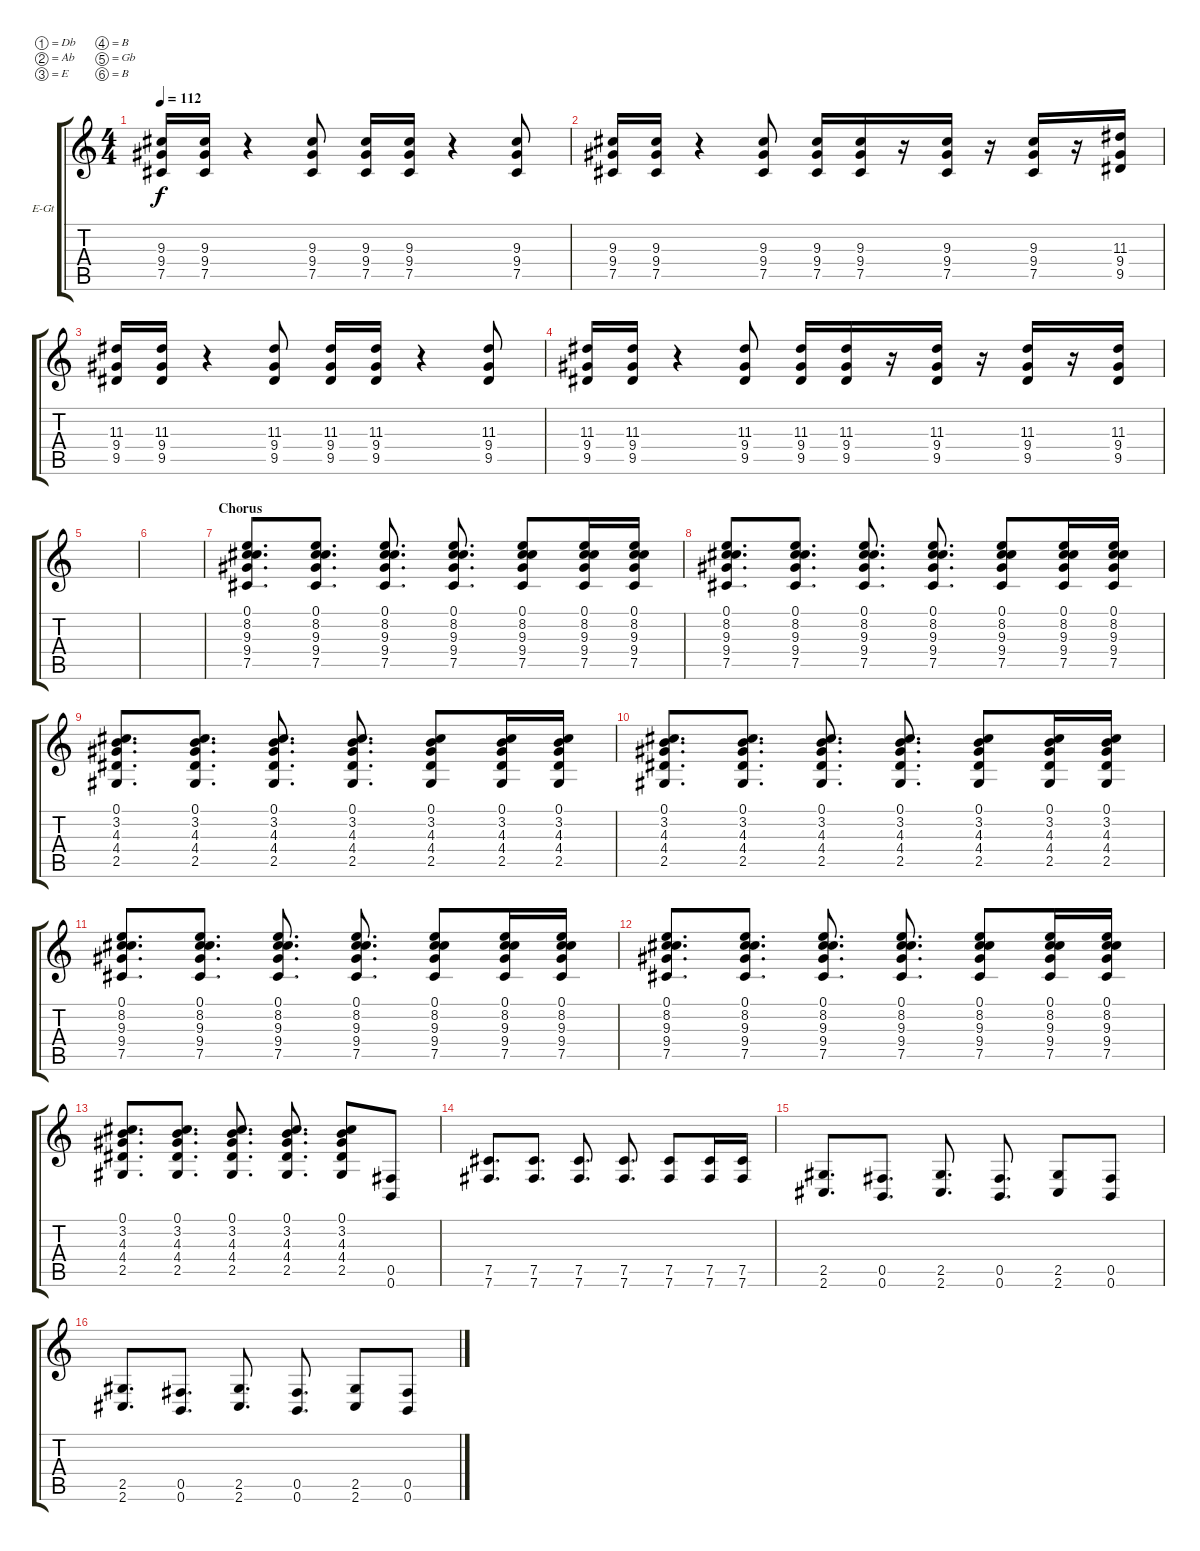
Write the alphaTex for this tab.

\defaultSystemsLayout 4
\bracketExtendMode groupsimilarinstruments
\firstSystemTrackNameOrientation horizontal
\otherSystemsTrackNameOrientation horizontal
\track ("Рубен" "E-Gt") {instrument overdrivenguitar}
\staff {score tabs}
\tuning (Db4 Ab3 E3 B2 Gb2 B1)
\ts (4 4)
\tempo 112
\clef g2
\ks c
(7.5 9.4 9.3).16{dy f} (7.5 9.4 9.3).16 r.4 (7.5 9.4 9.3).8 (7.5 9.4 9.3).16 (7.5 9.4 9.3).16 r.4 (7.5 9.4 9.3).8 |
(7.5 9.4 9.3).16 (7.5 9.4 9.3).16 r.4 (7.5 9.4 9.3).8 (7.5 9.4 9.3).16 (7.5 9.4 9.3).16 r.16 (7.5 9.4 9.3).16 r.16 (7.5 9.4 9.3).16 r.16 (11.3 9.4 9.5).16 |
(9.5 9.4 11.3).16 (9.5 9.4 11.3).16 r.4 (9.5 9.4 11.3).8 (9.5 9.4 11.3).16 (9.5 9.4 11.3).16 r.4 (9.5 9.4 11.3).8 |
(9.5 9.4 11.3).16 (9.5 9.4 11.3).16 r.4 (9.4 9.5 11.3).8 (9.4 9.5 11.3).16 (9.4 9.5 11.3).16 r.16 (9.4 9.5 11.3).16 r.16 (9.4 9.5 11.3).16 r.16 (9.4 9.5 11.3).16 |
|
|
\section ("" "Chorus")
(7.5 9.4 9.3 8.2 0.1).8{d} (7.5 9.4 9.3 8.2 0.1).8{d} (7.5 9.4 9.3 8.2 0.1).8{d} (7.5 9.4 9.3 8.2 0.1).8{d} (7.5 9.4 9.3 8.2 0.1).8 (7.5 9.4 9.3 8.2 0.1).16 (7.5 9.4 9.3 8.2 0.1).16 |
(7.5 9.4 9.3 8.2 0.1).8{d} (7.5 9.4 9.3 8.2 0.1).8{d} (7.5 9.4 9.3 8.2 0.1).8{d} (7.5 9.4 9.3 8.2 0.1).8{d} (7.5 9.4 9.3 8.2 0.1).8 (7.5 9.4 9.3 8.2 0.1).16 (7.5 9.4 9.3 8.2 0.1).16 |
(2.5 4.4 4.3 3.2 0.1).8{d} (2.5 4.4 4.3 3.2 0.1).8{d} (2.5 4.4 4.3 3.2 0.1).8{d} (2.5 4.4 4.3 3.2 0.1).8{d} (2.5 4.4 4.3 3.2 0.1).8 (2.5 4.4 4.3 3.2 0.1).16 (2.5 4.4 4.3 3.2 0.1).16 |
(2.5 4.4 4.3 3.2 0.1).8{d} (2.5 4.4 4.3 3.2 0.1).8{d} (2.5 4.4 4.3 3.2 0.1).8{d} (2.5 4.4 4.3 3.2 0.1).8{d} (2.5 4.4 4.3 3.2 0.1).8 (2.5 4.4 4.3 3.2 0.1).16 (2.5 4.4 4.3 3.2 0.1).16 |
(7.5 9.4 9.3 8.2 0.1).8{d} (7.5 9.4 9.3 8.2 0.1).8{d} (7.5 9.4 9.3 8.2 0.1).8{d} (7.5 9.4 9.3 8.2 0.1).8{d} (7.5 9.4 9.3 8.2 0.1).8 (7.5 9.4 9.3 8.2 0.1).16 (7.5 9.4 9.3 8.2 0.1).16 |
(7.5 9.4 9.3 8.2 0.1).8{d} (7.5 9.4 9.3 8.2 0.1).8{d} (7.5 9.4 9.3 8.2 0.1).8{d} (7.5 9.4 9.3 8.2 0.1).8{d} (7.5 9.4 9.3 8.2 0.1).8 (7.5 9.4 9.3 8.2 0.1).16 (7.5 9.4 9.3 8.2 0.1).16 |
(2.5 4.4 4.3 3.2 0.1).8{d} (2.5 4.4 4.3 3.2 0.1).8{d} (2.5 4.4 4.3 3.2 0.1).8{d} (2.5 4.4 4.3 3.2 0.1).8{d} (2.5 4.4 4.3 3.2 0.1).8 (0.5 0.6).8 |
(7.5 7.6).8{d} (7.5 7.6).8{d} (7.5 7.6).8{d} (7.5 7.6).8{d} (7.5 7.6).8 (7.5 7.6).16 (7.5 7.6).16 |
(2.6 2.5).8{d} (0.6 0.5).8{d} (2.6 2.5).8{d} (0.6 0.5).8{d} (2.6 2.5).8 (0.6 0.5).8 |
(2.6 2.5).8{d} (0.6 0.5).8{d} (2.6 2.5).8{d} (0.6 0.5).8{d} (2.6 2.5).8 (0.6 0.5).8
